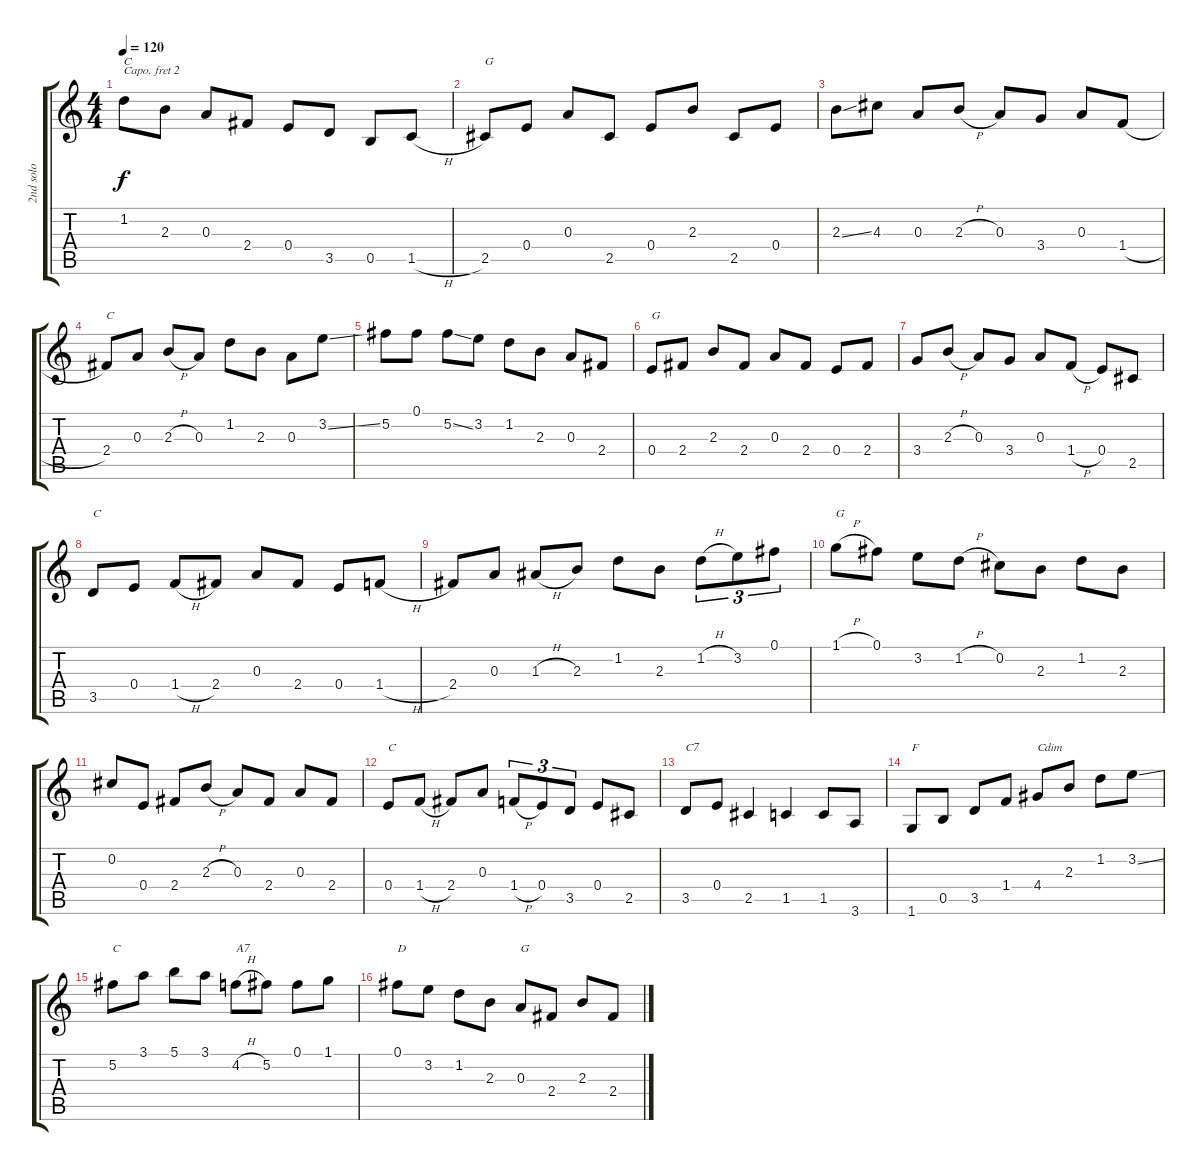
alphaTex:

\track ("2nd solo" "2nd solo") {instrument acousticguitarnylon}
\staff {score tabs}
\capo 2
\tuning (E4 B3 G3 D3 A2 E2) {hide}
\ts (4 4)
\tempo 120
\clef g2
\ks c
1.2.8{txt "C" dy f} 2.3.8 0.3.8 2.4.8 0.4.8 3.5.8 0.5.8 1.5{h}.8 |
2.5.8{txt "G"} 0.4.8 0.3.8 2.5.8 0.4.8 2.3.8 2.5.8 0.4.8 |
2.3{ss}.8 4.3.8 0.3.8 2.3{h}.8 0.3.8 3.4.8 0.3.8 1.4{h}.8 |
2.4.8{txt "C"} 0.3.8 2.3{h}.8 0.3.8 1.2.8 2.3.8 0.3.8 3.2{ss}.8 |
5.2.8 0.1.8 5.2{ss}.8 3.2.8 1.2.8 2.3.8 0.3.8 2.4.8 |
0.4.8{txt "G"} 2.4.8 2.3.8 2.4.8 0.3.8 2.4.8 0.4.8 2.4.8 |
3.4.8 2.3{h}.8 0.3.8 3.4.8 0.3.8 1.4{h}.8 0.4.8 2.5.8 |
3.5.8{txt "C"} 0.4.8 1.4{h}.8 2.4.8 0.3.8 2.4.8 0.4.8 1.4{h}.8 |
2.4.8 0.3.8 1.3{h}.8 2.3.8 1.2.8 2.3.8 1.2{h}.8{tu (3 2)} 3.2.8{tu (3 2)} 0.1.8{tu (3 2)} |
1.1{h}.8{txt "G"} 0.1.8 3.2.8 1.2{h}.8 0.2.8 2.3.8 1.2.8 2.3.8 |
0.2.8 0.4.8 2.4.8 2.3{h}.8 0.3.8 2.4.8 0.3.8 2.4.8 |
0.4.8{txt "C"} 1.4{h}.8 2.4.8 0.3.8 1.4{h}.8{tu (3 2)} 0.4.8{tu (3 2)} 3.5.8{tu (3 2)} 0.4.8 2.5.8 |
3.5.8{txt "C7"} 0.4.8 2.5.4 1.5.4 1.5.8 3.6.8 |
1.6.8{txt "F"} 0.5.8 3.5.8 1.4.8 4.4.8{txt "Cdim"} 2.3.8 1.2.8 3.2{ss}.8 |
5.2.8{txt "C"} 3.1.8 5.1.8 3.1.8 4.2{h}.8{txt "A7"} 5.2.8 0.1.8 1.1.8 |
0.1.8{txt "D"} 3.2.8 1.2.8 2.3.8 0.3.8{txt "G"} 2.4.8 2.3.8 2.4.8
